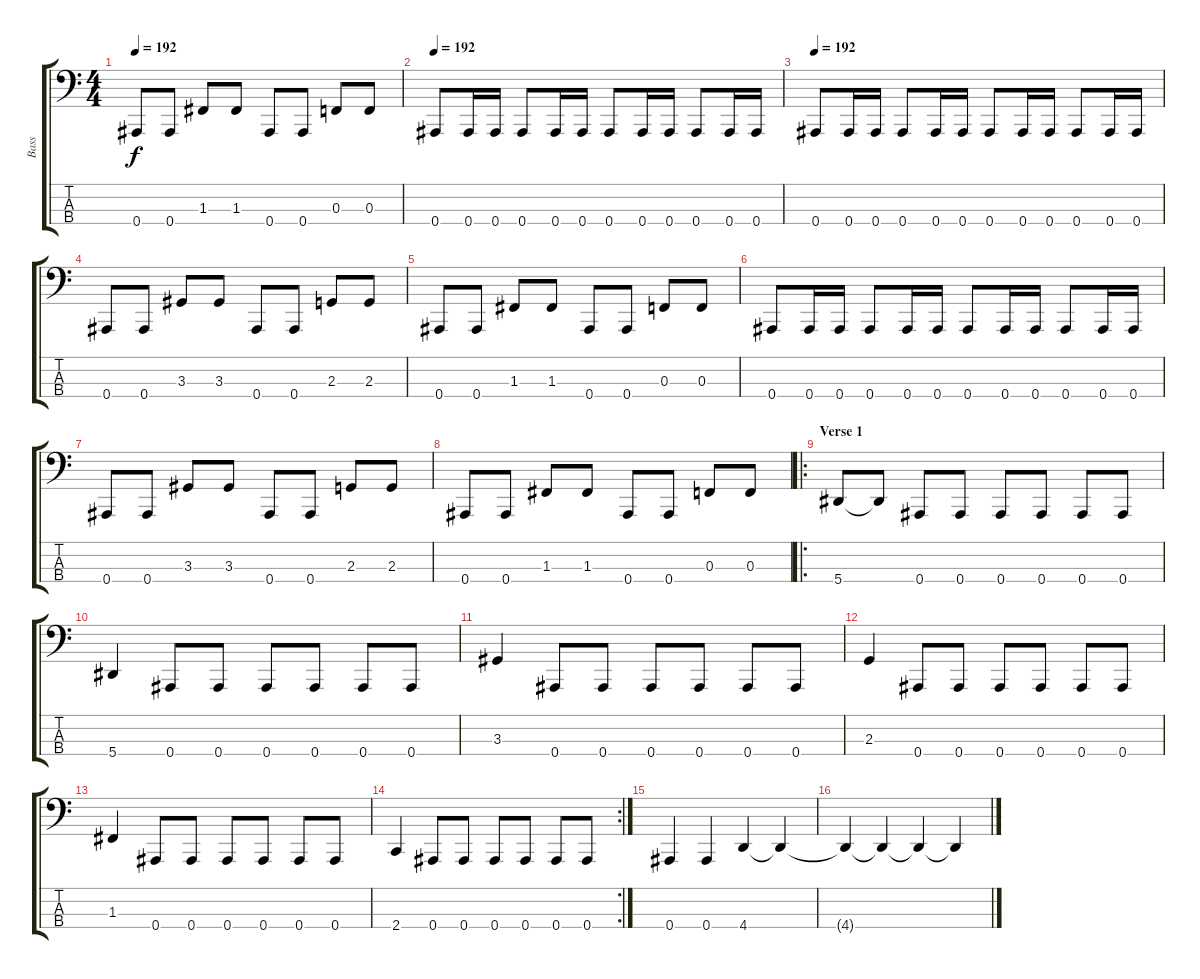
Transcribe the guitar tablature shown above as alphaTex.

\track ("Bass" "Bass") {instrument electricbassfinger}
\staff {score tabs}
\tuning (Eb2 Bb1 F1 Bb0) {hide}
\ts (4 4)
\tempo 192
\clef f4
\ks c
0.4.8{dy f} 0.4.8 1.3.8 1.3.8 0.4.8 0.4.8 0.3.8 0.3.8 |
\tempo 192
0.4.8 0.4.16 0.4.16 0.4.8 0.4.16 0.4.16 0.4.8 0.4.16 0.4.16 0.4.8 0.4.16 0.4.16 |
\tempo 192
0.4.8 0.4.16 0.4.16 0.4.8 0.4.16 0.4.16 0.4.8 0.4.16 0.4.16 0.4.8 0.4.16 0.4.16 |
0.4.8 0.4.8 3.3.8 3.3.8 0.4.8 0.4.8 2.3.8 2.3.8 |
0.4.8 0.4.8 1.3.8 1.3.8 0.4.8 0.4.8 0.3.8 0.3.8 |
0.4.8 0.4.16 0.4.16 0.4.8 0.4.16 0.4.16 0.4.8 0.4.16 0.4.16 0.4.8 0.4.16 0.4.16 |
0.4.8 0.4.8 3.3.8 3.3.8 0.4.8 0.4.8 2.3.8 2.3.8 |
0.4.8 0.4.8 1.3.8 1.3.8 0.4.8 0.4.8 0.3.8 0.3.8 |
\ro
\section ("" "Verse 1")
5.4.8 5.4{t}.8 0.4.8 0.4.8 0.4.8 0.4.8 0.4.8 0.4.8 |
5.4.4 0.4.8 0.4.8 0.4.8 0.4.8 0.4.8 0.4.8 |
3.3.4 0.4.8 0.4.8 0.4.8 0.4.8 0.4.8 0.4.8 |
2.3.4 0.4.8 0.4.8 0.4.8 0.4.8 0.4.8 0.4.8 |
1.3.4 0.4.8 0.4.8 0.4.8 0.4.8 0.4.8 0.4.8 |
\rc 2
2.4.4 0.4.8 0.4.8 0.4.8 0.4.8 0.4.8 0.4.8 |
0.4.4 0.4.4 4.4.4 4.4{t}.4 |
4.4{t}.4 4.4{t}.4 4.4{t}.4 4.4{t}.4
